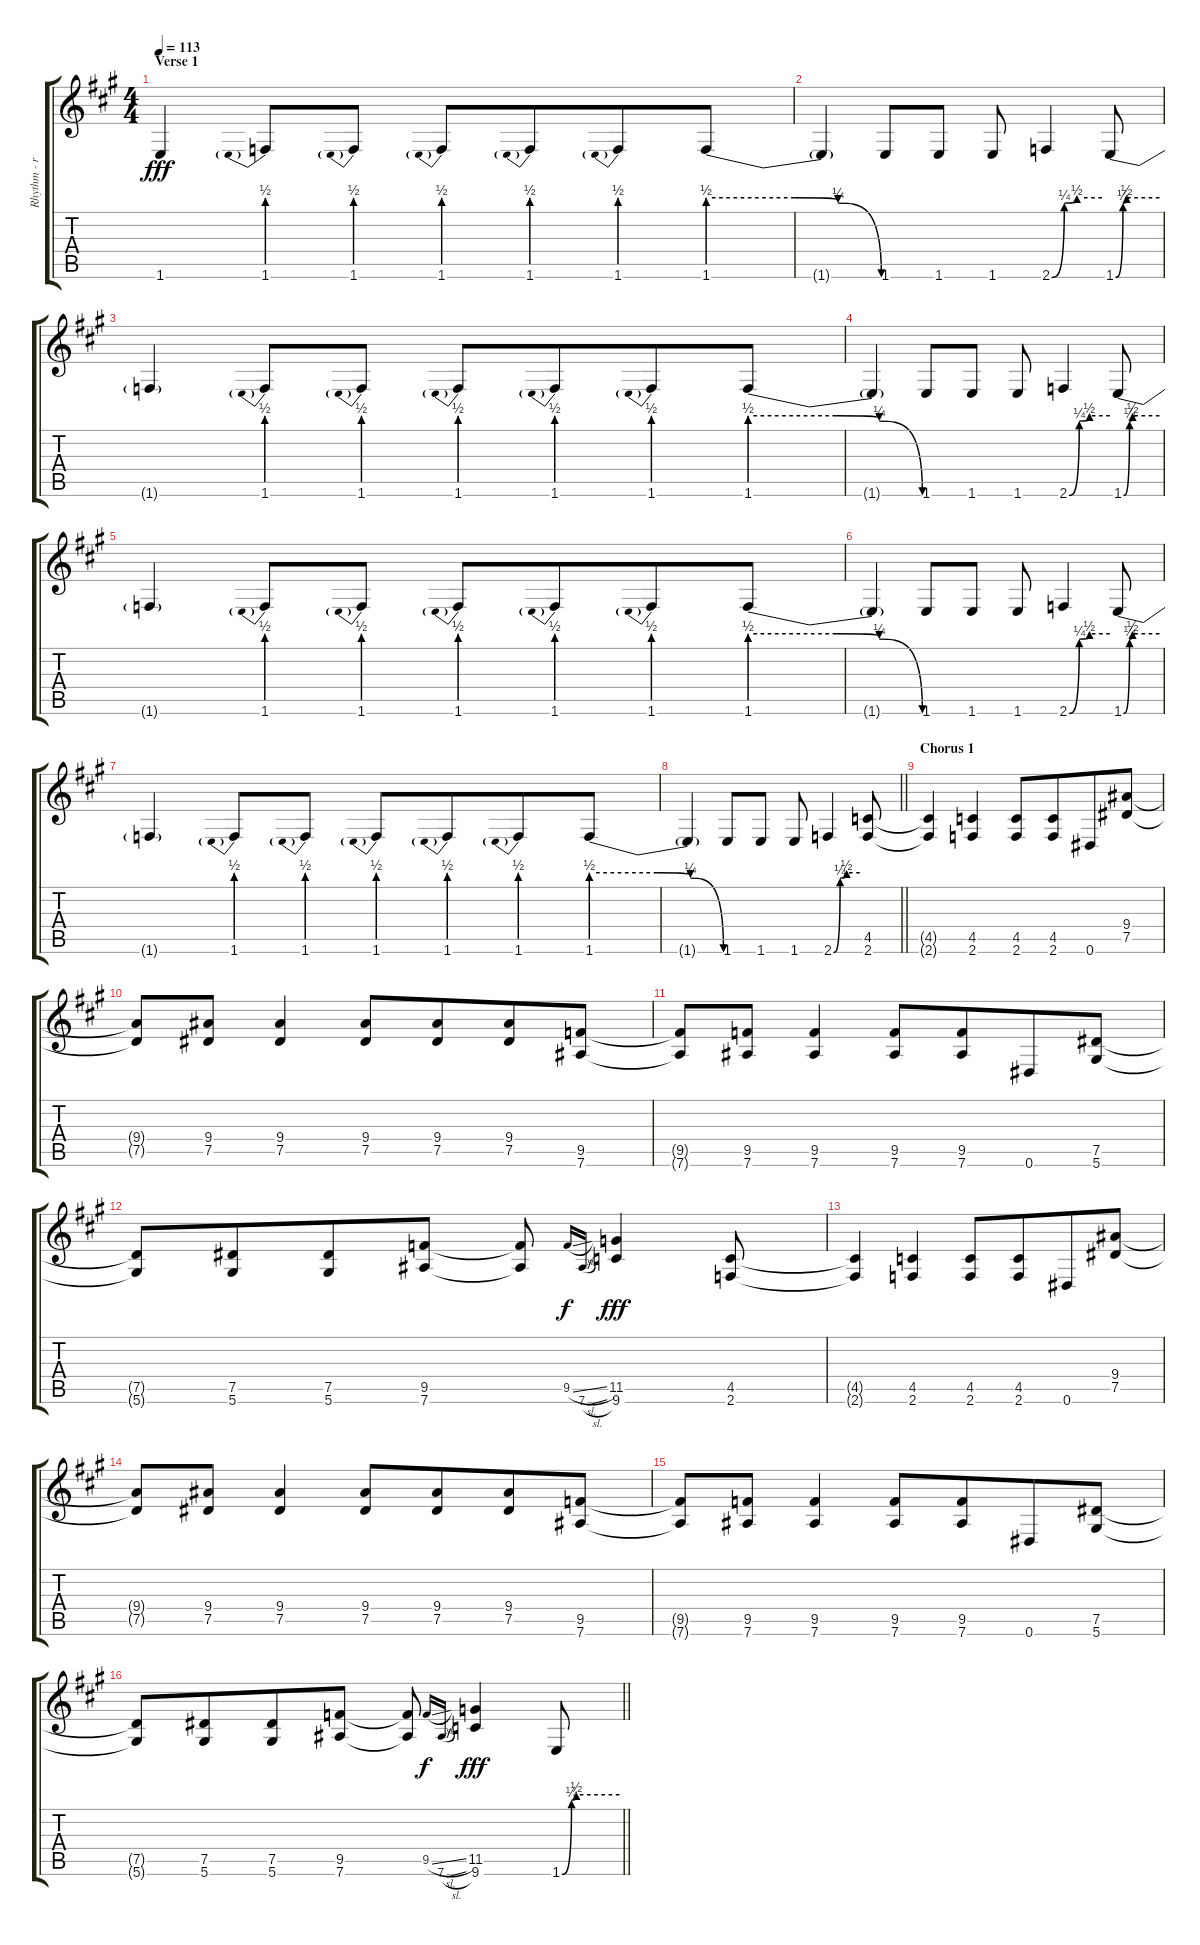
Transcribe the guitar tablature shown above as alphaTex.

\track ("Rhythm - right" "Rhythm - r") {instrument distortionguitar}
\staff {score tabs}
\tuning (Eb4 Bb3 Gb3 Db3 Ab2 Eb2) {hide}
\ts (4 4)
\section ("" "Verse 1")
\tempo 113
\clef g2
\ks f#minor
1.6{t}.4{dy fff} 1.6{be (prebend 0 2 60 2)}.8 1.6{be (prebend 0 2 60 2)}.8 1.6{be (prebend 0 2 60 2)}.8 1.6{be (prebend 0 2 60 2)}.8{beam merge} 1.6{be (prebend 0 2 60 2)}.8 1.6{be (custom 0 2 30 2 45 1 60 0)}.8 |
1.6{t}.4 1.6.8 1.6.8 1.6.8 2.6{be (custom 0 0 15 1 30 2 60 2)}.4 1.6{be (custom 0 0 10 1 15 2 60 2)}.8 |
1.6{t}.4 1.6{be (prebend 0 2 60 2)}.8 1.6{be (prebend 0 2 60 2)}.8 1.6{be (prebend 0 2 60 2)}.8 1.6{be (prebend 0 2 60 2)}.8{beam merge} 1.6{be (prebend 0 2 60 2)}.8 1.6{be (custom 0 2 30 2 45 1 60 0)}.8 |
1.6{t}.4 1.6.8 1.6.8 1.6.8 2.6{be (custom 0 0 15 1 30 2 60 2)}.4 1.6{be (custom 0 0 10 1 15 2 60 2)}.8 |
1.6{t}.4 1.6{be (prebend 0 2 60 2)}.8 1.6{be (prebend 0 2 60 2)}.8 1.6{be (prebend 0 2 60 2)}.8 1.6{be (prebend 0 2 60 2)}.8{beam merge} 1.6{be (prebend 0 2 60 2)}.8 1.6{be (custom 0 2 30 2 45 1 60 0)}.8 |
1.6{t}.4 1.6.8 1.6.8 1.6.8 2.6{be (custom 0 0 15 1 30 2 60 2)}.4 1.6{be (custom 0 0 10 1 15 2 60 2)}.8 |
1.6{t}.4 1.6{be (prebend 0 2 60 2)}.8 1.6{be (prebend 0 2 60 2)}.8 1.6{be (prebend 0 2 60 2)}.8 1.6{be (prebend 0 2 60 2)}.8{beam merge} 1.6{be (prebend 0 2 60 2)}.8 1.6{be (custom 0 2 30 2 45 1 60 0)}.8 |
\barLineRight lightlight
1.6{t}.4 1.6.8 1.6.8 1.6.8 2.6{be (custom 0 0 15 1 30 2 60 2)}.4 (4.5 2.6).8 |
\section ("" "Chorus 1")
(4.5{t} 2.6{t}).4 (4.5 2.6).4 (4.5 2.6).8 (4.5 2.6).8{beam merge} 0.6.8 (9.4 7.5).8 |
(9.4{t} 7.5{t}).8{beam Up} (9.4 7.5).8{beam Up} (9.4 7.5).4{beam Up} (9.4 7.5).8 (9.4 7.5).8{beam merge} (9.4 7.5).8 (9.5 7.6).8 |
(9.5{t} 7.6{t}).8 (9.5 7.6).8 (9.5 7.6).4 (9.5 7.6).8 (9.5 7.6).8{beam merge} 0.6.8 (7.5 5.6).8 |
(7.5{t} 5.6{t}).8 (7.5 5.6).8{beam merge} (7.5 5.6).8 (9.5 7.6).8 (9.5{t} 7.6{t}).8 9.5{sl}.16{gr onbeat dy f} 7.6{sl}.16{gr onbeat} (11.5 9.6).4{dy fff} (4.5 2.6).8 |
(4.5{t} 2.6{t}).4 (4.5 2.6).4 (4.5 2.6).8 (4.5 2.6).8{beam merge} 0.6.8 (9.4 7.5).8 |
(9.4{t} 7.5{t}).8{beam Up} (9.4 7.5).8{beam Up} (9.4 7.5).4{beam Up} (9.4 7.5).8 (9.4 7.5).8{beam merge} (9.4 7.5).8 (9.5 7.6).8 |
(9.5{t} 7.6{t}).8 (9.5 7.6).8 (9.5 7.6).4 (9.5 7.6).8 (9.5 7.6).8{beam merge} 0.6.8 (7.5 5.6).8 |
\barLineRight lightlight
(7.5{t} 5.6{t}).8 (7.5 5.6).8{beam merge} (7.5 5.6).8 (9.5 7.6).8 (9.5{t} 7.6{t}).8 9.5{sl}.16{gr onbeat dy f} 7.6{sl}.16{gr onbeat} (11.5 9.6).4{dy fff} 1.6{be (custom 0 0 10 1 15 2 60 2)}.8
